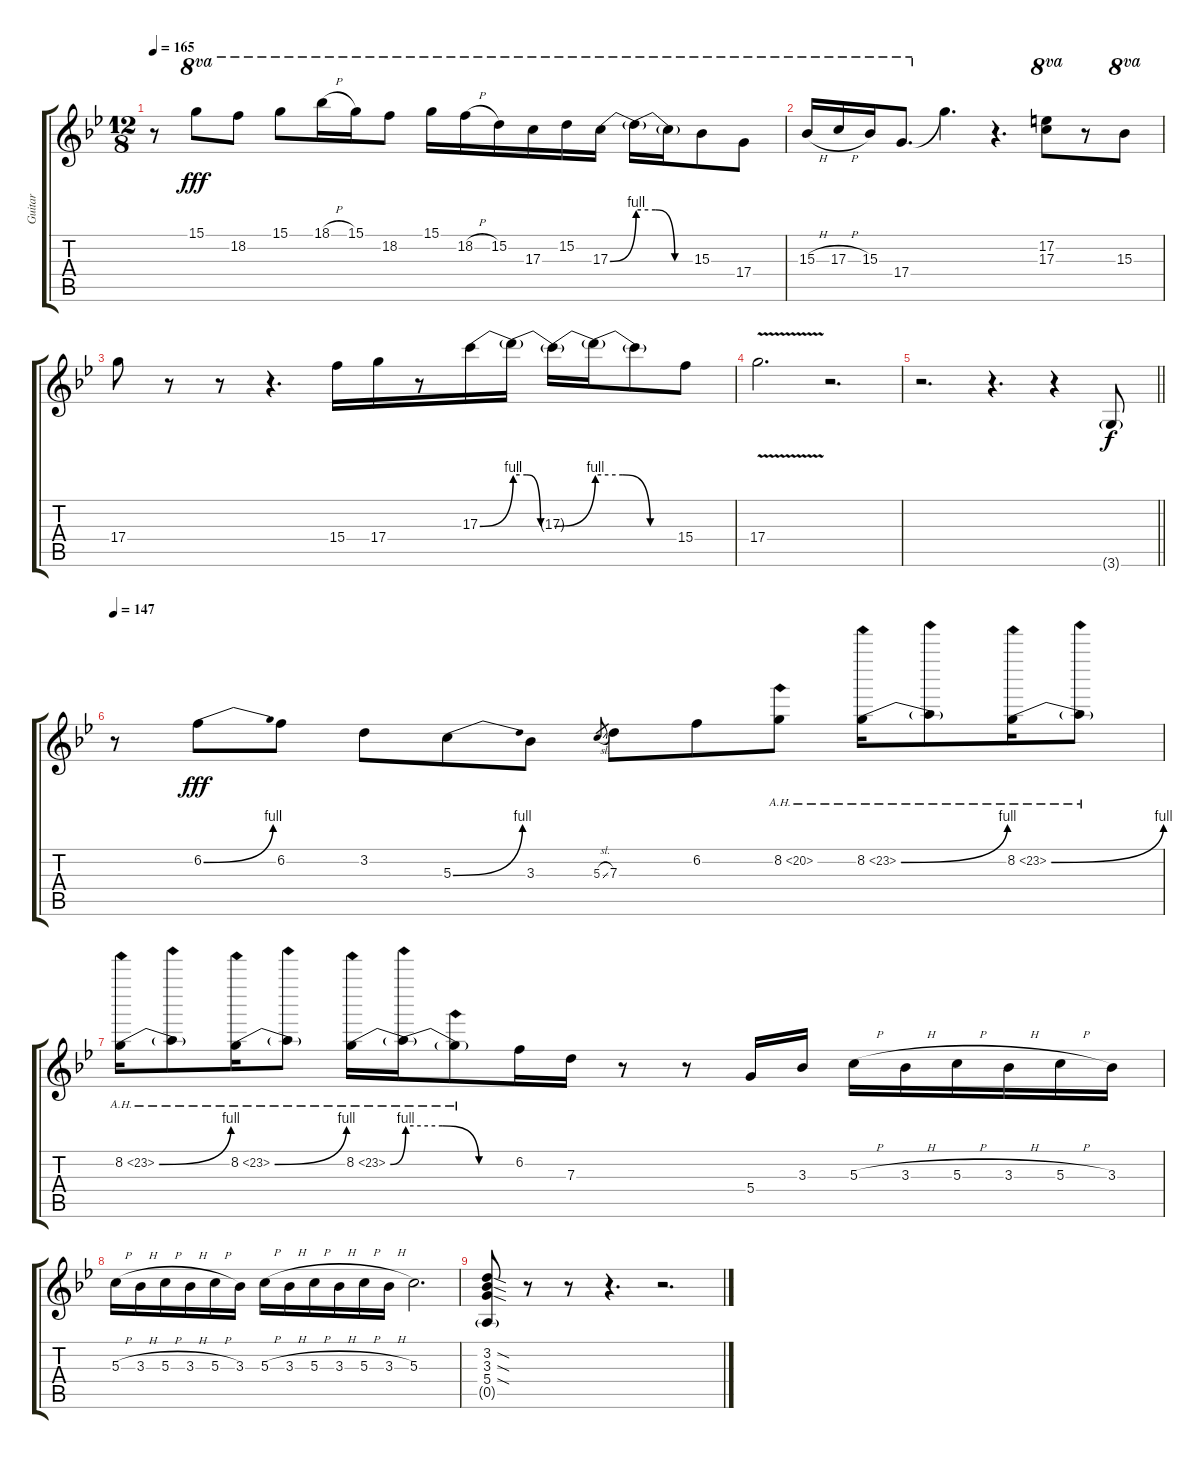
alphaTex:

\track ("Guitar" "Guitar") {instrument overdrivenguitar}
\staff {score tabs}
\tuning (E4 B3 G3 D3 A2 E2) {hide}
\ts (12 8)
\tempo 165
\clef g2
\ks bb
r.8{dy fff} 15.1.8{ot 8va} 18.2.8{ot 8va} 15.1.8{ot 8va} 18.1{h}.16{ot 8va} 15.1.16{ot 8va} 18.2.8{ot 8va} 15.1.16{ot 8va} 18.2{h}.16{ot 8va} 15.2.16{ot 8va} 17.3.16{ot 8va} 15.2.16{ot 8va} 17.3{be (bend 0 0 60 4)}.16{ot 8va} 17.3{be (custom 0 4 20 4 40 0 60 0) t}.16{ot 8va} 17.3{t}.16{ot 8va} 15.3.8{ot 8va} 17.4.8{ot 8va} |
15.3{h}.16{ot 8va} 17.3{h}.16{ot 8va} 15.3.16{ot 8va} 17.4.8{d ot 8va} 17.4{t}.4{d} r.4{d} (17.2 17.3).8{ot 8va} r.8 15.3.8{ot 8va} |
17.4.8 r.8 r.8 r.4{d} 15.4.16 17.4.16 r.8 17.3{be (bend 0 0 60 4)}.16 17.3{be (custom 0 4 20 4 40 0 60 0) t}.16 17.3{be (bend 0 0 60 4) t}.16 17.3{be (custom 0 4 20 4 40 0 60 0) t}.16 17.3{t}.8 15.4.8 |
17.4{v}.2{d} r.2{d} |
\barLineRight lightlight
r.2{d} r.4{d} r.4 3.6{g}.8{dy f} |
\tempo 147
r.8 6.2{be (bend 0 0 60 4)}.8{dy fff} 6.2.8 3.2.8 5.3{be (bend 0 0 60 4)}.8 3.3.8 5.3{sl}.8{gr} 7.3.8 6.2.8 8.2{ah 12}.8 8.2{be (bend 0 0 60 4) ah 15}.16 8.2{ah 15 t}.8 8.2{be (bend 0 0 60 4) ah 15}.16 8.2{ah 15 t}.8 |
8.2{be (bend 0 0 60 4) ah 15}.16 8.2{ah 15 t}.8 8.2{be (bend 0 0 60 4) ah 15}.16 8.2{ah 15 t}.8 8.2{be (bend 0 0 60 4) ah 15}.16 8.2{be (custom 0 4 20 4 40 0 60 0) ah 15 t}.16 8.2{ah 12 t}.8 6.2.16 7.3.16 r.8 r.8 5.4.16 3.3.16 5.3{h}.16 3.3{h}.16 5.3{h}.16 3.3{h}.16 5.3{h}.16 3.3.16 |
5.3{h}.16 3.3{h}.16 5.3{h}.16 3.3{h}.16 5.3{h}.16 3.3.16 5.3{h}.16 3.3{h}.16 5.3{h}.16 3.3{h}.16 5.3{h}.16 3.3{h}.16 5.3.2{d} |
(3.2{sod} 3.3{sod} 5.4{sod} 0.5{g}).8 r.8 r.8 r.4{d} r.2{d}
